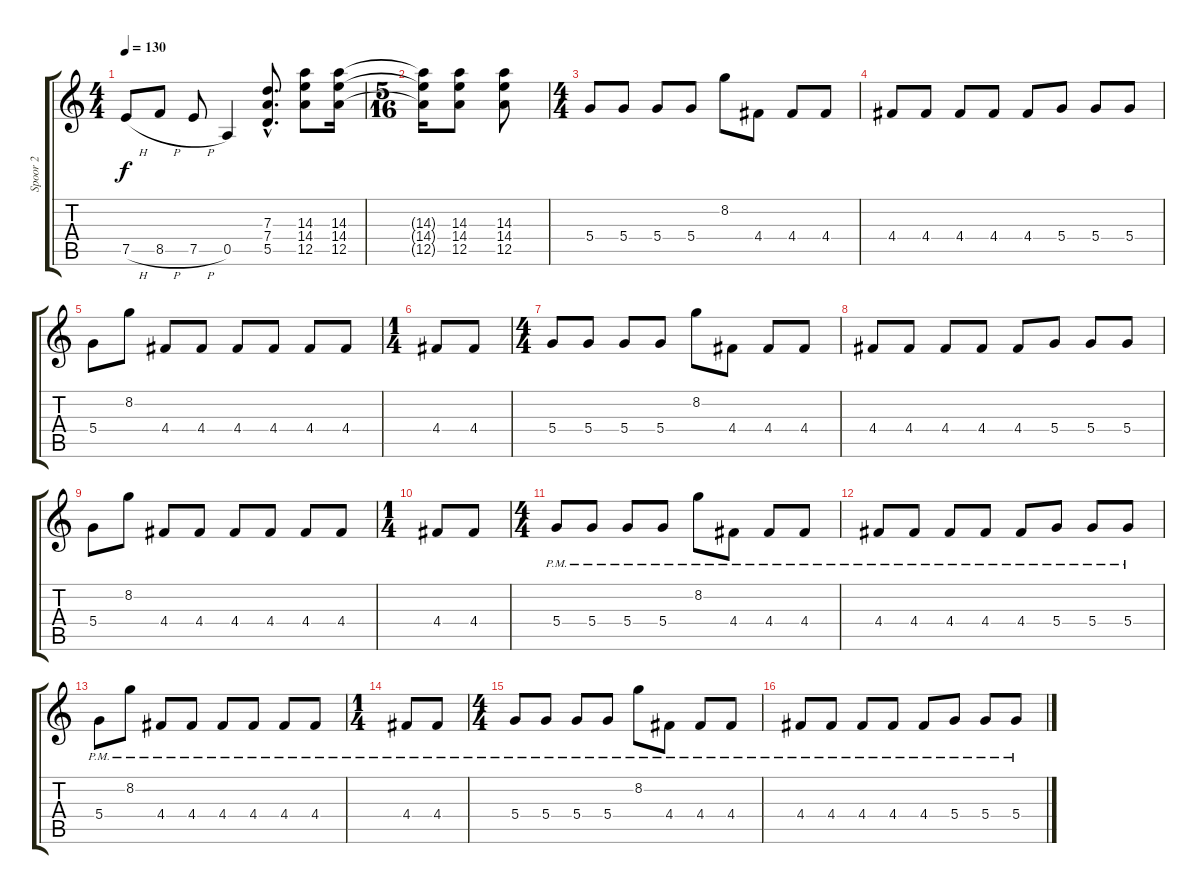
\track ("Spoor 2" "Spoor 2") {instrument electricguitarclean}
\staff {score tabs}
\tuning (E4 B3 G3 D3 A2 D2) {hide}
\ts (4 4)
\tempo 130
\clef g2
\ks c
7.5{h}.8{dy f} 8.5{h}.8 7.5{h}.8 0.5.4 (7.3{hac} 7.4{hac} 5.5{hac}).8{d} (14.3 14.4 12.5).8 (14.3 14.4 12.5).16 |
\ts (5 16)
(14.3{t} 14.4{t} 12.5{t}).16 (14.3 14.4 12.5).8 (14.3 14.4 12.5).8 |
\ts (4 4)
5.4.8 5.4.8 5.4.8 5.4.8 8.2.8 4.4.8 4.4.8 4.4.8 |
4.4.8 4.4.8 4.4.8 4.4.8 4.4.8 5.4.8 5.4.8 5.4.8 |
5.4.8 8.2.8 4.4.8 4.4.8 4.4.8 4.4.8 4.4.8 4.4.8 |
\ts (1 4)
4.4.8 4.4.8 |
\ts (4 4)
5.4.8 5.4.8 5.4.8 5.4.8 8.2.8 4.4.8 4.4.8 4.4.8 |
4.4.8 4.4.8 4.4.8 4.4.8 4.4.8 5.4.8 5.4.8 5.4.8 |
5.4.8 8.2.8 4.4.8 4.4.8 4.4.8 4.4.8 4.4.8 4.4.8 |
\ts (1 4)
4.4.8 4.4.8 |
\ts (4 4)
5.4{pm}.8 5.4{pm}.8 5.4{pm}.8 5.4{pm}.8 8.2{pm}.8 4.4{pm}.8 4.4{pm}.8 4.4{pm}.8 |
4.4{pm}.8 4.4{pm}.8 4.4{pm}.8 4.4{pm}.8 4.4{pm}.8 5.4{pm}.8 5.4{pm}.8 5.4{pm}.8 |
5.4{pm}.8 8.2{pm}.8 4.4{pm}.8 4.4{pm}.8 4.4{pm}.8 4.4{pm}.8 4.4{pm}.8 4.4{pm}.8 |
\ts (1 4)
4.4{pm}.8 4.4{pm}.8 |
\ts (4 4)
5.4{pm}.8 5.4{pm}.8 5.4{pm}.8 5.4{pm}.8 8.2{pm}.8 4.4{pm}.8 4.4{pm}.8 4.4{pm}.8 |
4.4{pm}.8 4.4{pm}.8 4.4{pm}.8 4.4{pm}.8 4.4{pm}.8 5.4{pm}.8 5.4{pm}.8 5.4{pm}.8
